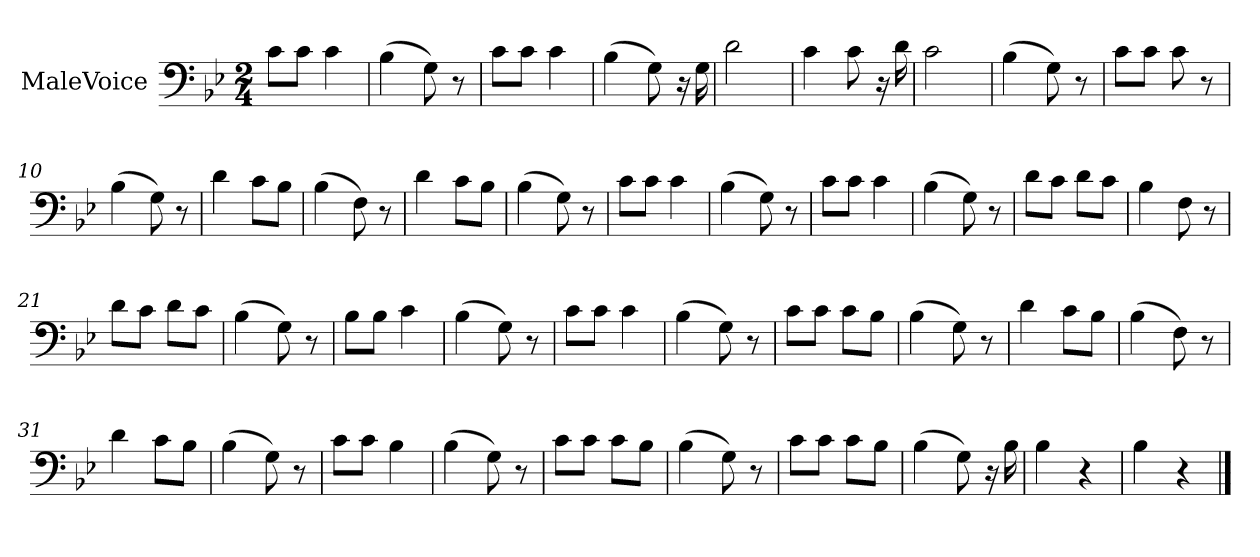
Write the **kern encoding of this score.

**kern
*part1
*staff1
*I"MaleVoice
*clefF4
*k[b-e-]
*M2/4
*MM116
=1
8c\L
8c\J
4c
=2
(4B-
8G)
8r
=3
8c\L
8c\J
4c
=4
(4B-
8G)
16r
16G
=5
2d
=6
4c
8c
16r
16d
=7
2c
=8
(4B-
8G)
8r
=9
8c\L
8c\J
8c
8r
=10
(4B-
8G)
8r
=11
4d
8c\L
8B-\J
=12
(4B-
8F)
8r
=13
4d
8c\L
8B-\J
=14
(4B-
8G)
8r
=15
8c\L
8c\J
4c
=16
(4B-
8G)
8r
=17
8c\L
8c\J
4c
=18
(4B-
8G)
8r
=19
8d\L
8c\J
8d\L
8c\J
=20
4B-
8F
8r
=21
8d\L
8c\J
8d\L
8c\J
=22
(4B-
8G)
8r
=23
8B-\L
8B-\J
4c
=24
(4B-
8G)
8r
=25
8c\L
8c\J
4c
=26
(4B-
8G)
8r
=27
8c\L
8c\J
8c\L
8B-\J
=28
(4B-
8G)
8r
=29
4d
8c\L
8B-\J
=30
(4B-
8F)
8r
=31
4d
8c\L
8B-\J
=32
(4B-
8G)
8r
=33
8c\L
8c\J
4B-
=34
(4B-
8G)
8r
=35
8c\L
8c\J
8c\L
8B-\J
=36
(4B-
8G)
8r
=37
8c\L
8c\J
8c\L
8B-\J
=38
(4B-
8G)
16r
16B-
=39
4B-
4r
=40
4B-
4r
==
*-
